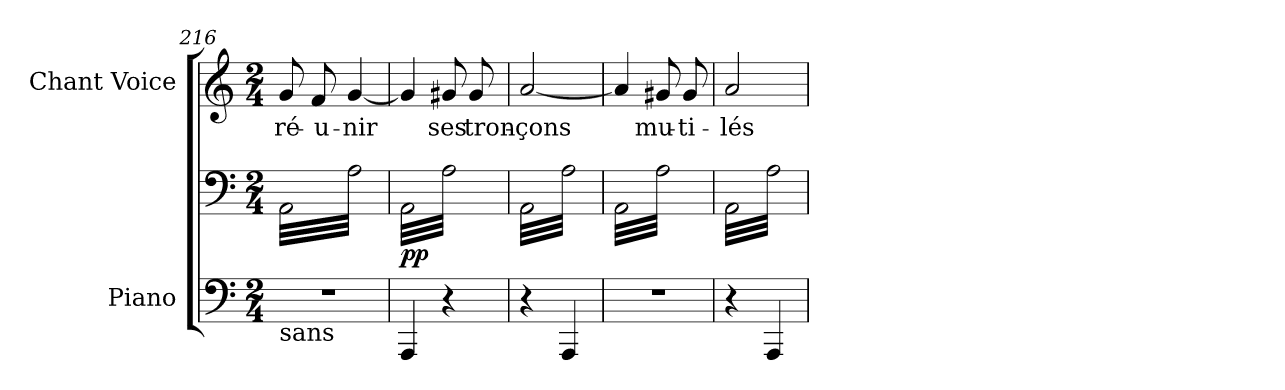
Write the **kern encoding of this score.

**kern	**kern	**dynam	**kern	**text
*part2	*part2	*part2	*part1	*part1
*staff3	*staff2	*staff2/3	*staff1	*staff1
*I"Piano	*	*	*I"Chant Voice	*
*I'Pno	*	*	*	*
*clefF4	*clefF4	*	*clefG2	*
*k[]	*k[]	*	*k[]	*
*M2/4	*M2/4	*	*M2/4	*
=216	=216	=216	=216	=216
!LO:TX:b:t=sans	!	!	!	!
!	!	!	!	!LO:LY:b
*	*tremolo	*	*	*
2r	32AA\LLL	.	8g/	ré-
.	32A\	.	.	.
.	32AA\	.	.	.
.	32A\	.	.	.
!	!	!	!	!LO:LY:b
.	32AA\	.	8f/	-u-
.	32A\	.	.	.
.	32AA\	.	.	.
.	32A\	.	.	.
!	!	!	!	!LO:LY:b
.	32AA\	.	[4g/	-nir
.	32A\	.	.	.
.	32AA\	.	.	.
.	32A\	.	.	.
.	32AA\	.	.	.
.	32A\	.	.	.
.	32AA\	.	.	.
.	32A\JJJ	.	.	.
=217	=217	=217	=217	=217
!	!	!LO:DY:b	!	!
4AAA/	32AA\LLL	pp	4g/]	.
.	32A\	.	.	.
.	32AA\	.	.	.
.	32A\	.	.	.
.	32AA\	.	.	.
.	32A\	.	.	.
.	32AA\	.	.	.
.	32A\	.	.	.
!	!	!	!	!LO:LY:b
4r	32AA\	.	8g#X/	ses
.	32A\	.	.	.
.	32AA\	.	.	.
.	32A\	.	.	.
!	!	!	!	!LO:LY:b
.	32AA\	.	8g#/	tron-
.	32A\	.	.	.
.	32AA\	.	.	.
.	32A\JJJ	.	.	.
=218	=218	=218	=218	=218
!	!	!	!	!LO:LY:b
4r	32AA\LLL	.	[2a/	-çons
.	32A\	.	.	.
.	32AA\	.	.	.
.	32A\	.	.	.
.	32AA\	.	.	.
.	32A\	.	.	.
.	32AA\	.	.	.
.	32A\	.	.	.
4AAA/	32AA\	.	.	.
.	32A\	.	.	.
.	32AA\	.	.	.
.	32A\	.	.	.
.	32AA\	.	.	.
.	32A\	.	.	.
.	32AA\	.	.	.
.	32A\JJJ	.	.	.
!!LO:LB:g=z
=219	=219	=219	=219	=219
2r	32AA\LLL	.	4a/]	.
.	32A\	.	.	.
.	32AA\	.	.	.
.	32A\	.	.	.
.	32AA\	.	.	.
.	32A\	.	.	.
.	32AA\	.	.	.
.	32A\	.	.	.
!	!	!	!	!LO:LY:b
.	32AA\	.	8g#X/	mu-
.	32A\	.	.	.
.	32AA\	.	.	.
.	32A\	.	.	.
!	!	!	!	!LO:LY:b
.	32AA\	.	8g#/	-ti-
.	32A\	.	.	.
.	32AA\	.	.	.
.	32A\JJJ	.	.	.
=220	=220	=220	=220	=220
!	!	!	!	!LO:LY:b
4r	32AA\LLL	.	2a/	-lés
.	32A\	.	.	.
.	32AA\	.	.	.
.	32A\	.	.	.
.	32AA\	.	.	.
.	32A\	.	.	.
.	32AA\	.	.	.
.	32A\	.	.	.
4AAA/	32AA\	.	.	.
.	32A\	.	.	.
.	32AA\	.	.	.
.	32A\	.	.	.
.	32AA\	.	.	.
.	32A\	.	.	.
.	32AA\	.	.	.
.	32A\JJJ	.	.	.
*	*Xtremolo	*	*	*
.	.	.	.	.
.	.	.	.	.
.	.	.	.	.
.	.	.	.	.
.	.	.	.	.
.	.	.	.	.
.	.	.	.	.
.	.	.	.	.
=	=	=	=	=
*-	*-	*-	*-	*-
